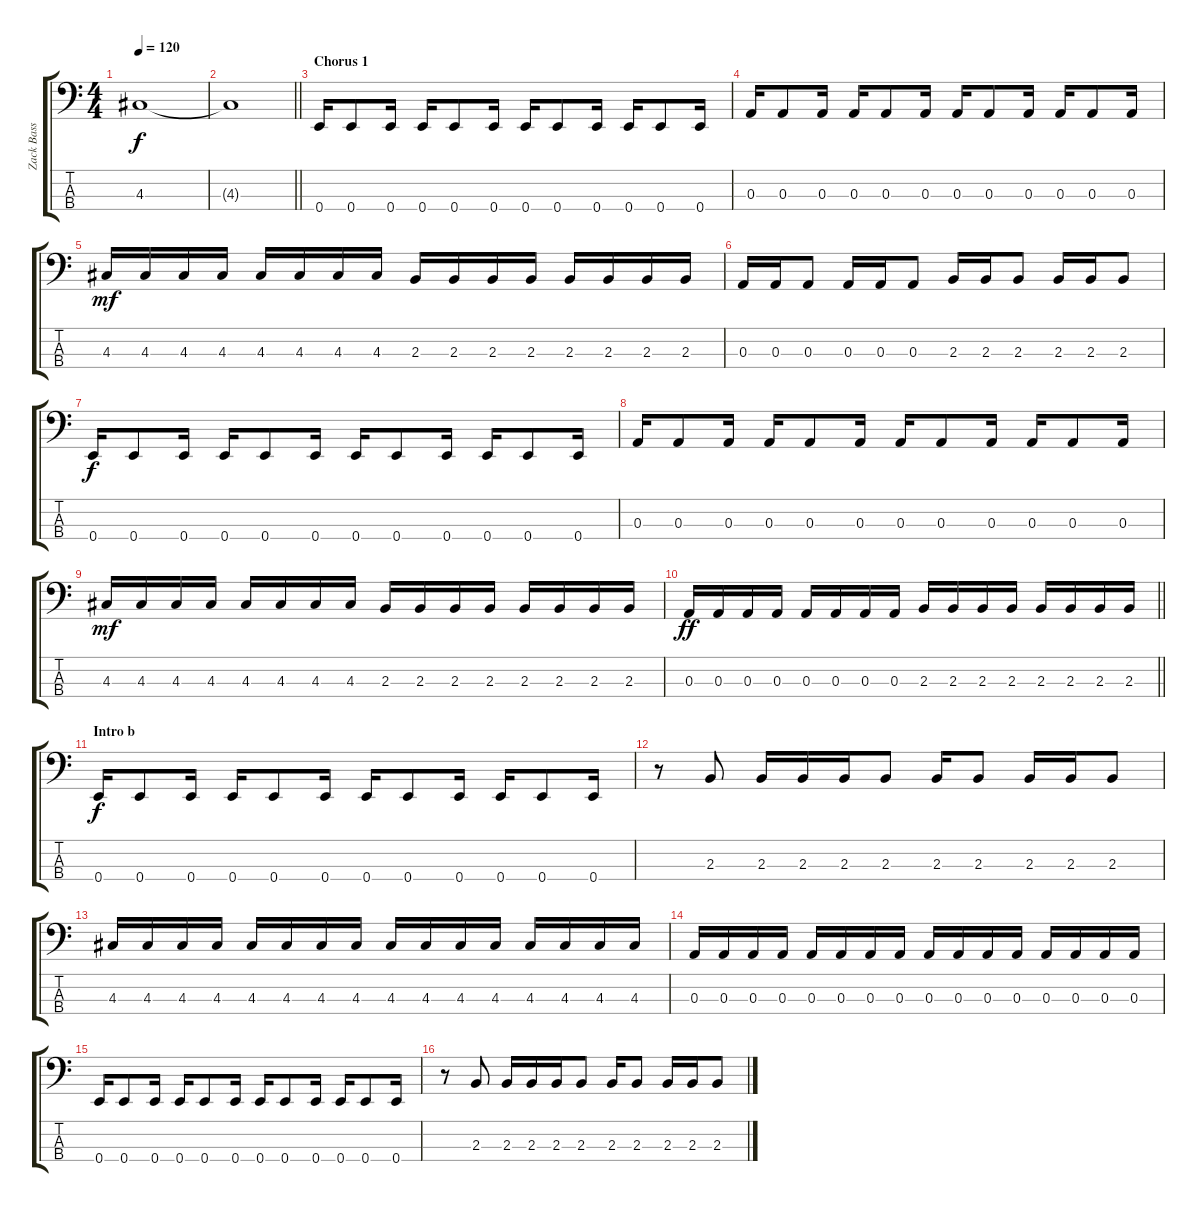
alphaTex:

\track ("Zack Bass" "Zack Bass") {instrument electricbassfinger}
\staff {score tabs}
\tuning (G2 D2 A1 E1) {hide}
\ts (4 4)
\tempo 120
\clef f4
\ks c
4.3.1{dy f} |
\barLineRight lightlight
4.3{t}.1 |
\section ("" "Chorus 1")
0.4.16 0.4.8 0.4.16 0.4.16 0.4.8 0.4.16 0.4.16 0.4.8 0.4.16 0.4.16 0.4.8 0.4.16 |
0.3.16 0.3.8 0.3.16 0.3.16 0.3.8 0.3.16 0.3.16 0.3.8 0.3.16 0.3.16 0.3.8 0.3.16 |
4.3.16{dy mf} 4.3.16 4.3.16 4.3.16 4.3.16 4.3.16 4.3.16 4.3.16 2.3.16 2.3.16 2.3.16 2.3.16 2.3.16 2.3.16 2.3.16 2.3.16 |
0.3.16 0.3.16 0.3.8 0.3.16 0.3.16 0.3.8 2.3.16 2.3.16 2.3.8 2.3.16 2.3.16 2.3.8 |
0.4.16{dy f} 0.4.8 0.4.16 0.4.16 0.4.8 0.4.16 0.4.16 0.4.8 0.4.16 0.4.16 0.4.8 0.4.16 |
0.3.16 0.3.8 0.3.16 0.3.16 0.3.8 0.3.16 0.3.16 0.3.8 0.3.16 0.3.16 0.3.8 0.3.16 |
4.3.16{dy mf} 4.3.16 4.3.16 4.3.16 4.3.16 4.3.16 4.3.16 4.3.16 2.3.16 2.3.16 2.3.16 2.3.16 2.3.16 2.3.16 2.3.16 2.3.16 |
\barLineRight lightlight
0.3.16{dy ff} 0.3.16 0.3.16 0.3.16 0.3.16 0.3.16 0.3.16 0.3.16 2.3.16 2.3.16 2.3.16 2.3.16 2.3.16 2.3.16 2.3.16 2.3.16 |
\section ("" "Intro b")
0.4.16{dy f} 0.4.8 0.4.16 0.4.16 0.4.8 0.4.16 0.4.16 0.4.8 0.4.16 0.4.16 0.4.8 0.4.16 |
r.8 2.3.8 2.3.16 2.3.16 2.3.16 2.3.8 2.3.16 2.3.8 2.3.16 2.3.16 2.3.8 |
4.3.16 4.3.16 4.3.16 4.3.16 4.3.16 4.3.16 4.3.16 4.3.16 4.3.16 4.3.16 4.3.16 4.3.16 4.3.16 4.3.16 4.3.16 4.3.16 |
0.3.16 0.3.16 0.3.16 0.3.16 0.3.16 0.3.16 0.3.16 0.3.16 0.3.16 0.3.16 0.3.16 0.3.16 0.3.16 0.3.16 0.3.16 0.3.16 |
0.4.16 0.4.8 0.4.16 0.4.16 0.4.8 0.4.16 0.4.16 0.4.8 0.4.16 0.4.16 0.4.8 0.4.16 |
r.8 2.3.8 2.3.16 2.3.16 2.3.16 2.3.8 2.3.16 2.3.8 2.3.16 2.3.16 2.3.8
